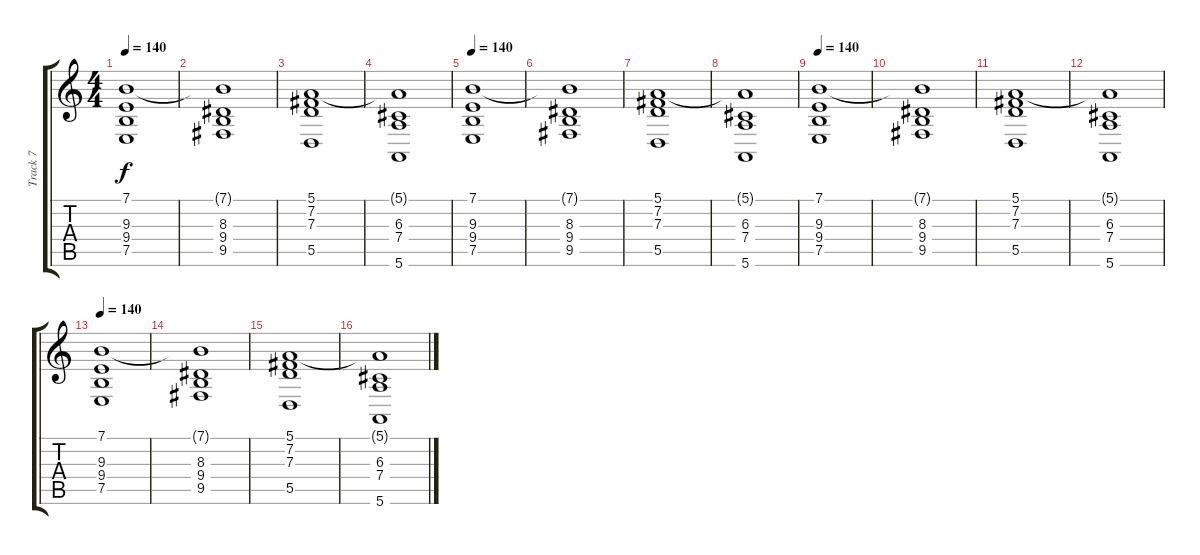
\track ("Track 7" "Track 7") {instrument pad2warm}
\staff {score tabs}
\tuning (E4 B3 G3 D3 A2 E2) {hide}
\ts (4 4)
\tempo 140
\clef g2
\ks c
(7.1 9.3 9.4 7.5).1{dy f volume 8 instrument pad2warm} |
(7.1{t} 8.3 9.4 9.5).1 |
(5.1 7.2 7.3 5.5).1 |
(5.1{t} 6.3 7.4 5.6).1 |
\tempo 140
(7.1 9.3 9.4 7.5).1{volume 8 instrument pad2warm} |
(7.1{t} 8.3 9.4 9.5).1 |
(5.1 7.2 7.3 5.5).1 |
(5.1{t} 6.3 7.4 5.6).1 |
\tempo 140
(7.1 9.3 9.4 7.5).1{volume 8 instrument pad2warm} |
(7.1{t} 8.3 9.4 9.5).1 |
(5.1 7.2 7.3 5.5).1 |
(5.1{t} 6.3 7.4 5.6).1 |
\tempo 140
(7.1 9.3 9.4 7.5).1{volume 8 instrument pad2warm} |
(7.1{t} 8.3 9.4 9.5).1 |
(5.1 7.2 7.3 5.5).1 |
(5.1{t} 6.3 7.4 5.6).1
